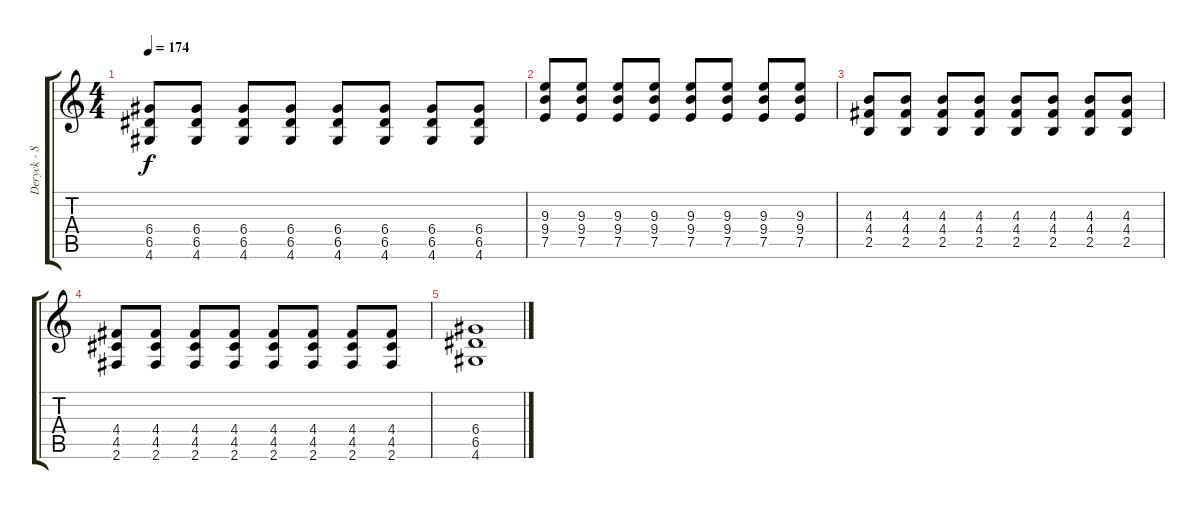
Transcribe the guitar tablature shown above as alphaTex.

\track ("Deryck - Second" "Deryck - S") {instrument distortionguitar}
\staff {score tabs}
\tuning (E4 B3 G3 D3 A2 E2) {hide}
\ts (4 4)
\tempo 174
\clef g2
\ks c
(6.4 6.5 4.6).8{dy f} (6.4 6.5 4.6).8 (6.4 6.5 4.6).8 (6.4 6.5 4.6).8 (6.4 6.5 4.6).8 (6.4 6.5 4.6).8 (6.4 6.5 4.6).8 (6.4 6.5 4.6).8 |
(9.3 9.4 7.5).8 (9.3 9.4 7.5).8 (9.3 9.4 7.5).8 (9.3 9.4 7.5).8 (9.3 9.4 7.5).8 (9.3 9.4 7.5).8 (9.3 9.4 7.5).8 (9.3 9.4 7.5).8 |
(4.3 4.4 2.5).8 (4.3 4.4 2.5).8 (4.3 4.4 2.5).8 (4.3 4.4 2.5).8 (4.3 4.4 2.5).8 (4.3 4.4 2.5).8 (4.3 4.4 2.5).8 (4.3 4.4 2.5).8 |
(4.4 4.5 2.6).8 (4.4 4.5 2.6).8 (4.4 4.5 2.6).8 (4.4 4.5 2.6).8 (4.4 4.5 2.6).8 (4.4 4.5 2.6).8 (4.4 4.5 2.6).8 (4.4 4.5 2.6).8 |
(6.4 6.5 4.6).1
